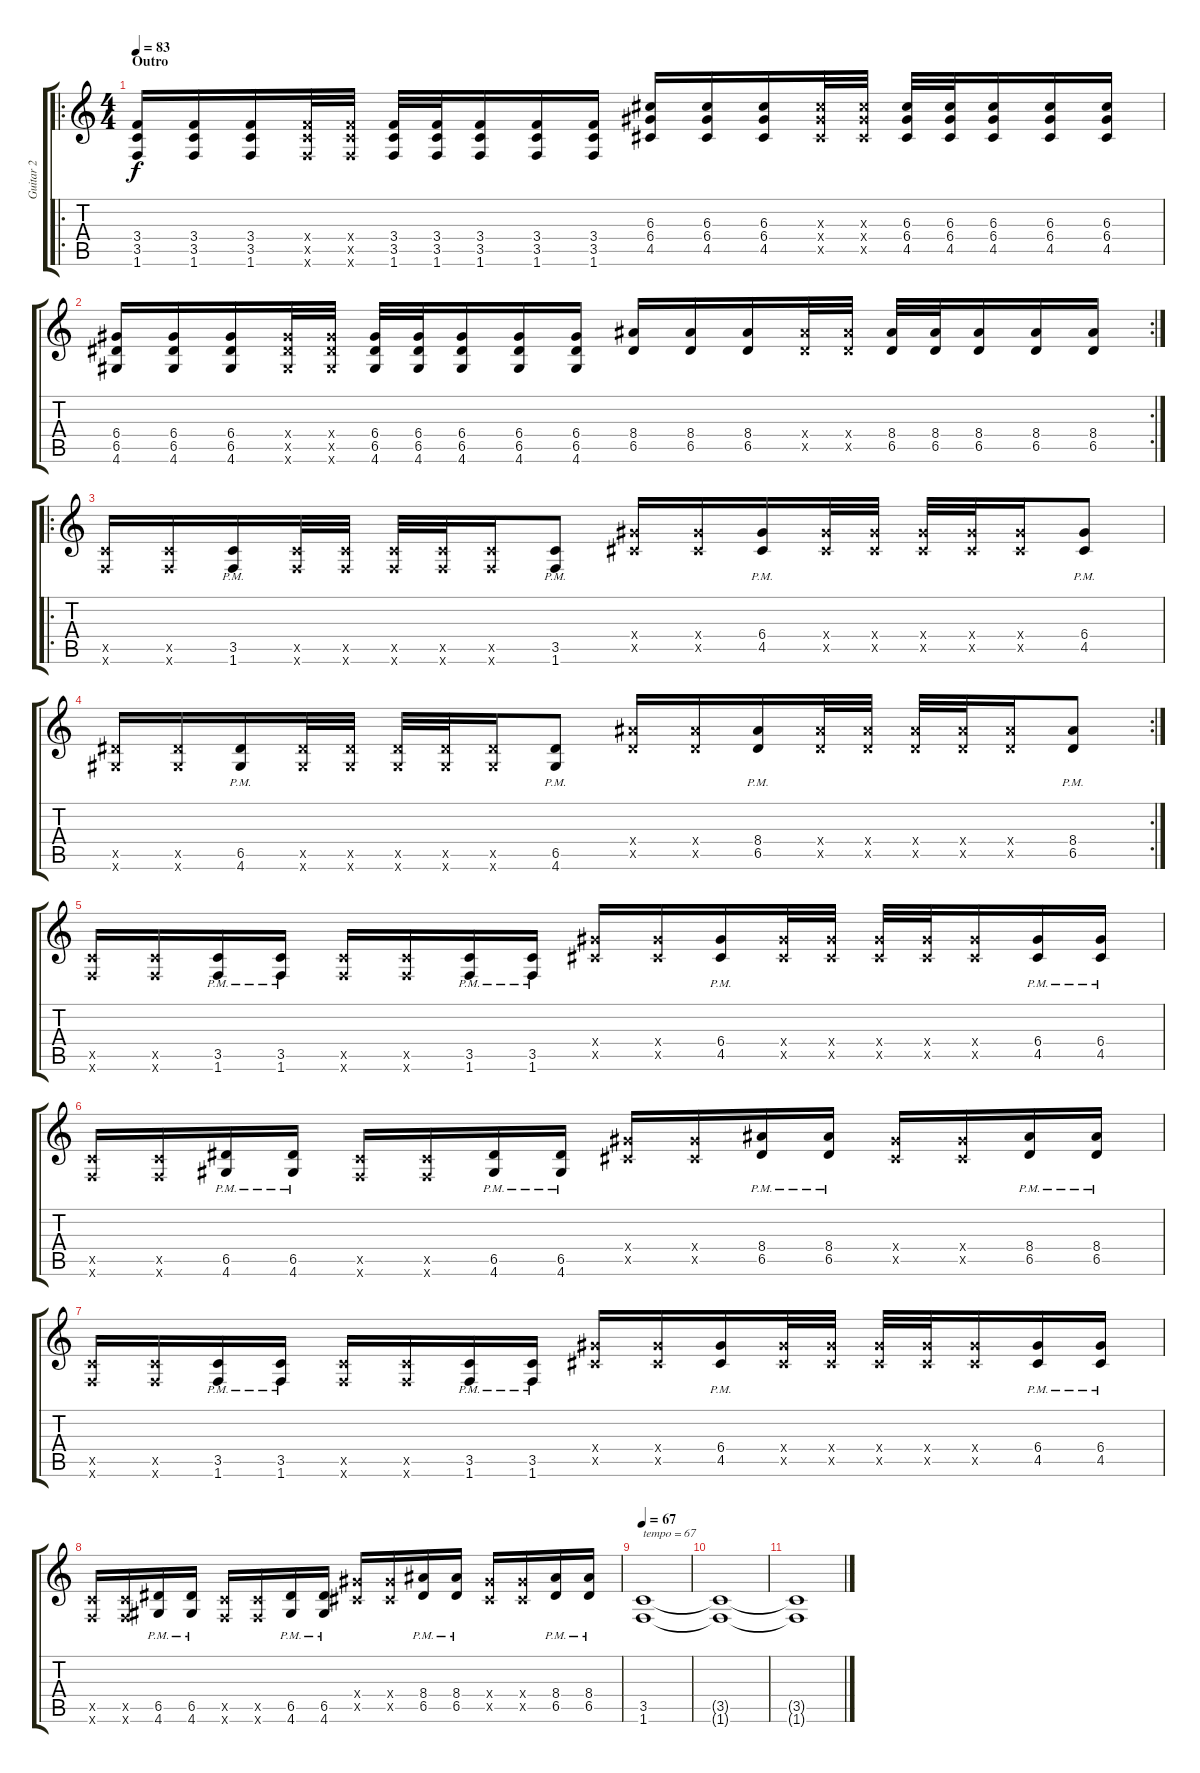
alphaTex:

\track ("Guitar 2" "Guitar 2") {instrument distortionguitar}
\staff {score tabs}
\tuning (E4 B3 G3 D3 A2 E2) {hide}
\ro
\ts (4 4)
\section ("" "Outro")
\tempo 83
\clef g2
\ks c
(3.4 3.5 1.6).16{dy f} (3.4 3.5 1.6).16 (3.4 3.5 1.6).16 (3.4{x} 3.5{x} 1.6{x}).32 (3.4{x} 3.5{x} 1.6{x}).32 (3.4 3.5 1.6).32 (3.4 3.5 1.6).32 (3.4 3.5 1.6).16 (3.4 3.5 1.6).16 (3.4 3.5 1.6).16 (6.3 6.4 4.5).16 (6.3 6.4 4.5).16 (6.3 6.4 4.5).16 (6.3{x} 6.4{x} 4.5{x}).32 (6.3{x} 6.4{x} 4.5{x}).32 (6.3 6.4 4.5).32 (6.3 6.4 4.5).32 (6.3 6.4 4.5).16 (6.3 6.4 4.5).16 (6.3 6.4 4.5).16 |
\rc 2
(6.4 6.5 4.6).16 (6.4 6.5 4.6).16 (6.4 6.5 4.6).16 (6.4{x} 6.5{x} 4.6{x}).32 (6.4{x} 6.5{x} 4.6{x}).32 (6.4 6.5 4.6).32 (6.4 6.5 4.6).32 (6.4 6.5 4.6).16 (6.4 6.5 4.6).16 (6.4 6.5 4.6).16 (8.4 6.5).16 (8.4 6.5).16 (8.4 6.5).16 (8.4{x} 6.5{x}).32 (8.4{x} 6.5{x}).32 (8.4 6.5).32 (8.4 6.5).32 (8.4 6.5).16 (8.4 6.5).16 (8.4 6.5).16 |
\ro
(3.5{x} 1.6{x}).16 (3.5{x} 1.6{x}).16 (3.5{pm} 1.6{pm}).16 (3.5{x} 1.6{x}).32 (3.5{x} 1.6{x}).32 (3.5{x} 1.6{x}).32 (3.5{x} 1.6{x}).32 (3.5{x} 1.6{x}).16 (3.5{pm} 1.6{pm}).8 (6.4{x} 4.5{x}).16 (6.4{x} 4.5{x}).16 (6.4{pm} 4.5{pm}).16 (6.4{x} 4.5{x}).32 (6.4{x} 4.5{x}).32 (6.4{x} 4.5{x}).32 (6.4{x} 4.5{x}).32 (6.4{x} 4.5{x}).16 (6.4{pm} 4.5{pm}).8 |
\rc 2
(6.5{x} 4.6{x}).16 (6.5{x} 4.6{x}).16 (6.5{pm} 4.6{pm}).16 (6.5{x} 4.6{x}).32 (6.5{x} 4.6{x}).32 (6.5{x} 4.6{x}).32 (6.5{x} 4.6{x}).32 (6.5{x} 4.6{x}).16 (6.5{pm} 4.6{pm}).8 (8.4{x} 6.5{x}).16 (8.4{x} 6.5{x}).16 (8.4{pm} 6.5{pm}).16 (8.4{x} 6.5{x}).32 (8.4{x} 6.5{x}).32 (8.4{x} 6.5{x}).32 (8.4{x} 6.5{x}).32 (8.4{x} 6.5{x}).16 (8.4{pm} 6.5{pm}).8 |
(3.5{x} 1.6{x}).16 (3.5{x} 1.6{x}).16 (3.5{pm} 1.6{pm}).16 (3.5{pm} 1.6{pm}).16 (3.5{x} 1.6{x}).16 (3.5{x} 1.6{x}).16 (3.5{pm} 1.6{pm}).16 (3.5{pm} 1.6{pm}).16 (6.4{x} 4.5{x}).16 (6.4{x} 4.5{x}).16 (6.4{pm} 4.5{pm}).16 (6.4{x} 4.5{x}).32 (6.4{x} 4.5{x}).32 (6.4{x} 4.5{x}).32 (6.4{x} 4.5{x}).32 (6.4{x} 4.5{x}).16 (6.4{pm} 4.5{pm}).16 (6.4{pm} 4.5{pm}).16 |
(3.5{x} 1.6{x}).16 (3.5{x} 1.6{x}).16 (6.5{pm} 4.6{pm}).16 (6.5{pm} 4.6{pm}).16 (3.5{x} 1.6{x}).16 (3.5{x} 1.6{x}).16 (6.5{pm} 4.6{pm}).16 (6.5{pm} 4.6{pm}).16 (6.4{x} 4.5{x}).16 (6.4{x} 4.5{x}).16 (8.4{pm} 6.5{pm}).16 (8.4{pm} 6.5{pm}).16 (6.4{x} 4.5{x}).16 (6.4{x} 4.5{x}).16 (8.4{pm} 6.5{pm}).16 (8.4{pm} 6.5{pm}).16 |
(3.5{x} 1.6{x}).16 (3.5{x} 1.6{x}).16 (3.5{pm} 1.6{pm}).16 (3.5{pm} 1.6{pm}).16 (3.5{x} 1.6{x}).16 (3.5{x} 1.6{x}).16 (3.5{pm} 1.6{pm}).16 (3.5{pm} 1.6{pm}).16 (6.4{x} 4.5{x}).16 (6.4{x} 4.5{x}).16 (6.4{pm} 4.5{pm}).16 (6.4{x} 4.5{x}).32 (6.4{x} 4.5{x}).32 (6.4{x} 4.5{x}).32 (6.4{x} 4.5{x}).32 (6.4{x} 4.5{x}).16 (6.4{pm} 4.5{pm}).16 (6.4{pm} 4.5{pm}).16 |
(3.5{x} 1.6{x}).16 (3.5{x} 1.6{x}).16 (6.5{pm} 4.6{pm}).16 (6.5{pm} 4.6{pm}).16 (3.5{x} 1.6{x}).16 (3.5{x} 1.6{x}).16 (6.5{pm} 4.6{pm}).16 (6.5{pm} 4.6{pm}).16 (6.4{x} 4.5{x}).16 (6.4{x} 4.5{x}).16 (8.4{pm} 6.5{pm}).16 (8.4{pm} 6.5{pm}).16 (6.4{x} 4.5{x}).16 (6.4{x} 4.5{x}).16 (8.4{pm} 6.5{pm}).16 (8.4{pm} 6.5{pm}).16 |
\tempo 67
(3.5 1.6).1{txt "tempo = 67"} |
(3.5{t} 1.6{t}).1 |
(3.5{t} 1.6{t}).1
